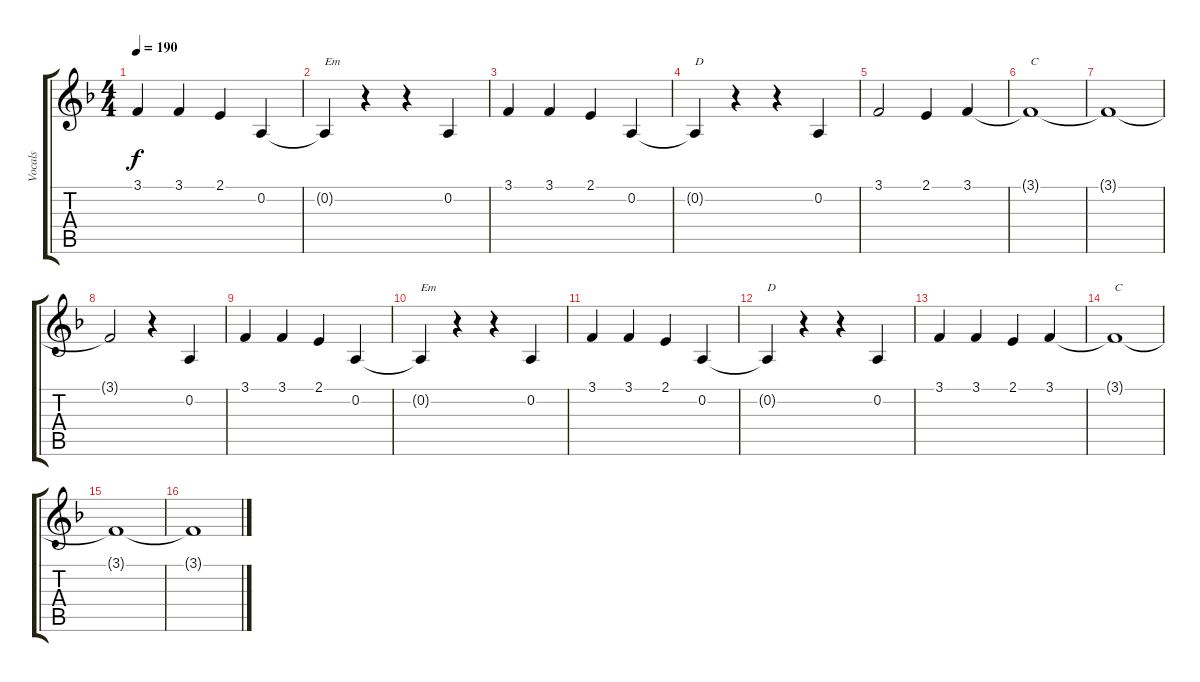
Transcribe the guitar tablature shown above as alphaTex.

\track ("Vocals" "Vocals") {instrument sopranosax}
\staff {score tabs}
\tuning (D4 A3 F3 C3 G2 D2) {hide}
\ts (4 4)
\tempo 190
\clef g2
\ks dminor
3.1.4{dy f} 3.1.4 2.1.4 0.2.4 |
0.2{t}.4{txt "Em"} r.4 r.4 0.2.4 |
3.1.4 3.1.4 2.1.4 0.2.4 |
0.2{t}.4{txt "D"} r.4 r.4 0.2.4 |
3.1.2 2.1.4 3.1.4 |
3.1{t}.1{txt "C"} |
3.1{t}.1 |
3.1{t}.2 r.4 0.2.4 |
3.1.4 3.1.4 2.1.4 0.2.4 |
0.2{t}.4{txt "Em"} r.4 r.4 0.2.4 |
3.1.4 3.1.4 2.1.4 0.2.4 |
0.2{t}.4{txt "D"} r.4 r.4 0.2.4 |
3.1.4 3.1.4 2.1.4 3.1.4 |
3.1{t}.1{txt "C"} |
3.1{t}.1 |
3.1{t}.1
